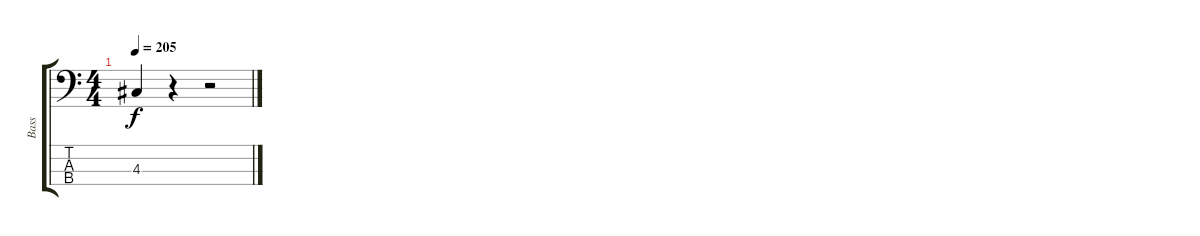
\track ("Bass" "Bass") {instrument electricbasspick}
\staff {score tabs}
\tuning (G2 D2 A1 E1) {hide}
\ts (4 4)
\tempo 205
\clef f4
\ks c
4.3.4{dy f} r.4 r.2
